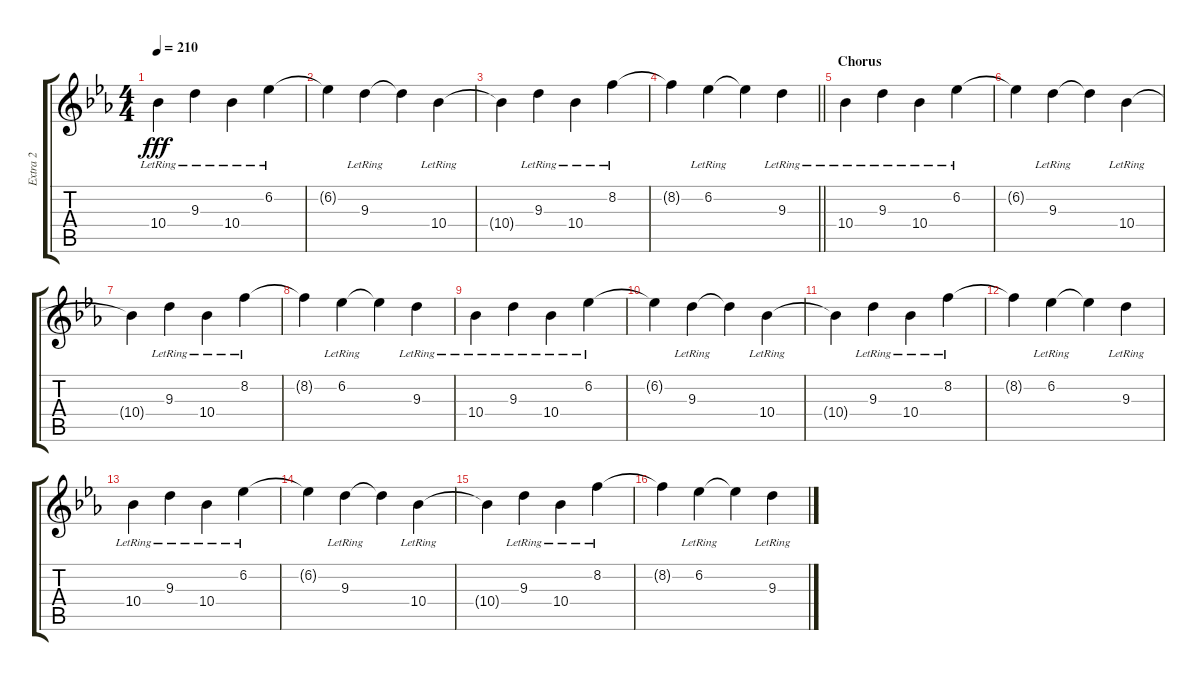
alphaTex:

\track ("Extra 2" "Extra 2") {instrument electricguitarclean}
\staff {score tabs}
\tuning (D4 A3 F3 C3 G2 C2) {hide}
\ts (4 4)
\tempo 210
\clef g2
\ks cminor
10.4{lr}.4{dy fff} 9.3{lr}.4 10.4{lr}.4 6.2{lr}.4 |
6.2{t}.4 9.3{lr}.4 9.3{t}.4 10.4{lr}.4 |
10.4{t}.4 9.3{lr}.4 10.4{lr}.4 8.2{lr}.4 |
\barLineRight lightlight
8.2{t}.4 6.2{lr}.4 6.2{t}.4 9.3{lr}.4 |
\section ("" "Chorus")
10.4{lr}.4 9.3{lr}.4 10.4{lr}.4 6.2{lr}.4 |
6.2{t}.4 9.3{lr}.4 9.3{t}.4 10.4{lr}.4 |
10.4{t}.4 9.3{lr}.4 10.4{lr}.4 8.2{lr}.4 |
8.2{t}.4 6.2{lr}.4 6.2{t}.4 9.3{lr}.4 |
10.4{lr}.4 9.3{lr}.4 10.4{lr}.4 6.2{lr}.4 |
6.2{t}.4 9.3{lr}.4 9.3{t}.4 10.4{lr}.4 |
10.4{t}.4 9.3{lr}.4 10.4{lr}.4 8.2{lr}.4 |
8.2{t}.4 6.2{lr}.4 6.2{t}.4 9.3{lr}.4 |
10.4{lr}.4 9.3{lr}.4 10.4{lr}.4 6.2{lr}.4 |
6.2{t}.4 9.3{lr}.4 9.3{t}.4 10.4{lr}.4 |
10.4{t}.4 9.3{lr}.4 10.4{lr}.4 8.2{lr}.4 |
8.2{t}.4 6.2{lr}.4 6.2{t}.4 9.3{lr}.4
